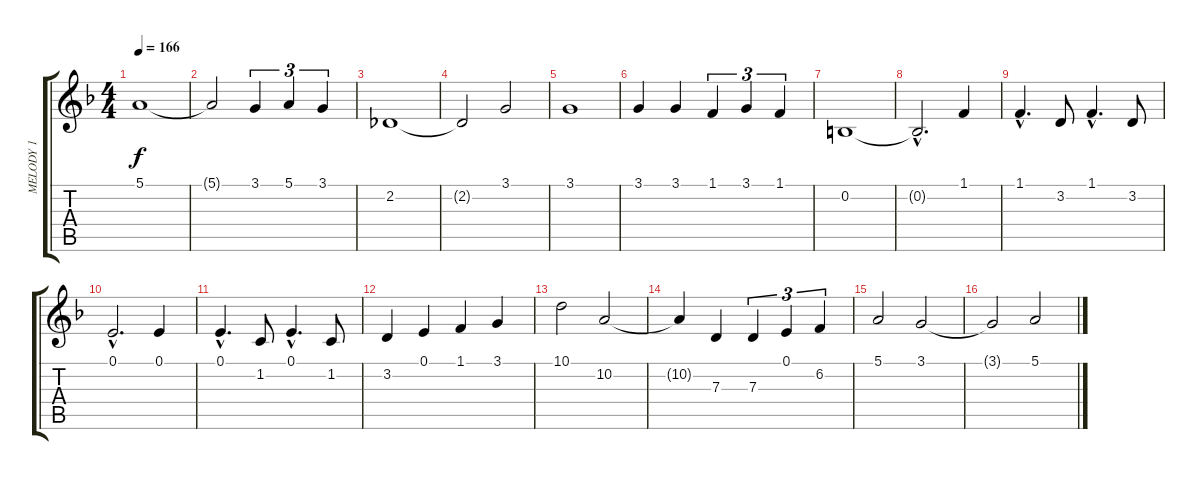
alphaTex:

\track ("MELODY 1" "MELODY 1") {instrument trumpet}
\staff {score tabs}
\tuning (E4 B3 G3 D3 A2 E2) {hide}
\ts (4 4)
\tempo 166
\clef g2
\ks f
5.1.1{dy f instrument trumpet} |
5.1{t}.2 3.1.4{tu (3 2)} 5.1.4{tu (3 2)} 3.1.4{tu (3 2)} |
2.2.1 |
2.2{t}.2 3.1.2 |
3.1.1 |
3.1.4 3.1.4 1.1.4{tu (3 2)} 3.1.4{tu (3 2)} 1.1.4{tu (3 2)} |
0.2.1 |
0.2{hac t}.2{d} 1.1.4 |
1.1{hac}.4{d} 3.2.8 1.1{hac}.4{d} 3.2.8 |
0.1{hac}.2{d} 0.1.4 |
0.1{hac}.4{d} 1.2.8 0.1{hac}.4{d} 1.2.8 |
3.2.4 0.1.4 1.1.4 3.1.4 |
10.1.2 10.2.2 |
10.2{t}.4 7.3.4 7.3.4{tu (3 2)} 0.1.4{tu (3 2)} 6.2.4{tu (3 2)} |
5.1.2 3.1.2 |
3.1{t}.2 5.1.2
